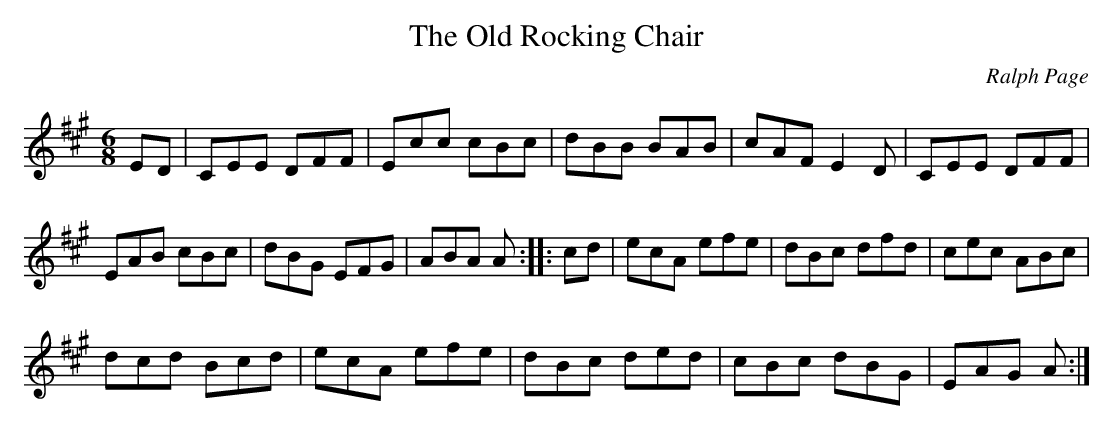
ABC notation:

X:1
T:Old Rocking Chair, The
C:Ralph Page
M:6/8
L:1/8
K:A
ED|CEE DFF|Ecc cBc|dBB BAB|cAF E2 D|CEE DFF|
EAB cBc|dBG EFG|ABA A :: cd|ecA efe|dBc dfd|cec ABc|
dcd Bcd|ecA efe|dBc ded|cBc dBG|EAG A:|]
